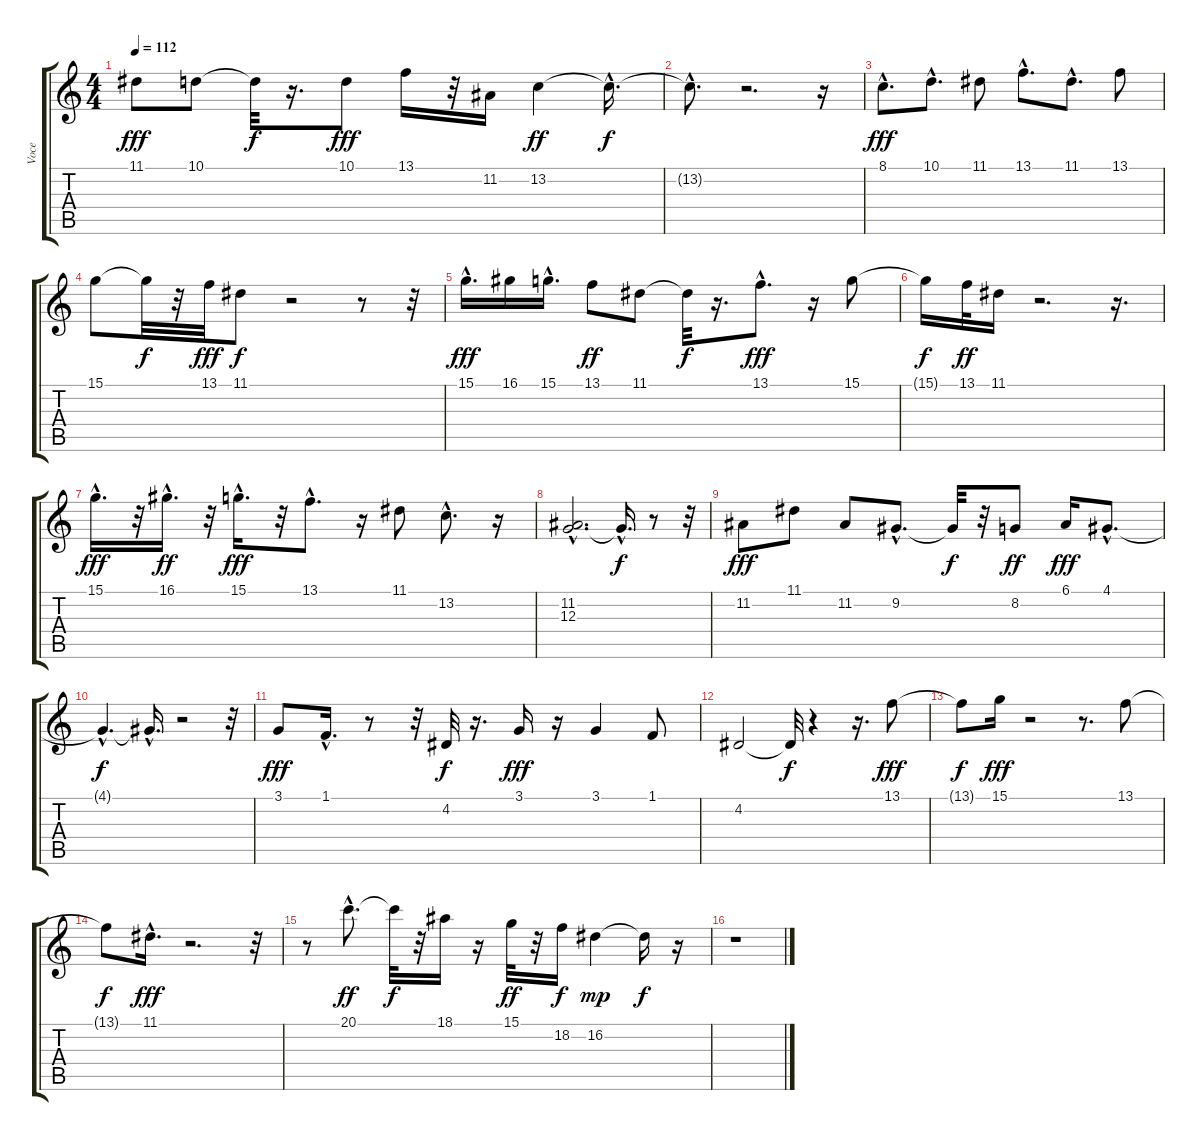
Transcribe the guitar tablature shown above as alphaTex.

\track ("Voce" "Voce") {instrument panflute}
\staff {score tabs}
\tuning (E4 B3 G3 D3 A2 E2) {hide}
\ts (4 4)
\tempo 112
\clef g2
\ks c
11.1.8{dy fff} 10.1.8 10.1{t}.32{dy f} r.16{d} 10.1.8{dy fff} 13.1.16 r.32 11.2.16 13.2.4{dy ff} 13.2{hac t}.16{d dy f} |
13.2{hac t}.8{d} r.2{d} r.16 |
8.1{hac}.8{d dy fff} 10.1{hac}.8{d} 11.1.8 13.1{hac}.8{d} 11.1{hac}.8{d} 13.1.8 |
15.1.8 15.1{t}.32{dy f} r.32 13.1.32{dy fff} 11.1.8{dy f} r.2 r.8 r.32 |
15.1{hac}.16{d dy fff} 16.1.16 15.1{hac}.16{d} 13.1.8{dy ff} 11.1.8 11.1{t}.32{dy f} r.16{d} 13.1{hac}.8{d dy fff} r.16 15.1.8 |
15.1{t}.16{dy f} 13.1.32{dy ff} 11.1.16 r.2{d} r.16{d} |
15.1{hac}.16{d dy fff} r.32 16.1{hac}.16{d dy ff} r.32 15.1{hac}.16{d dy fff} r.32 13.1{hac}.8{d} r.16 11.1.8 13.2{hac}.8{d} r.16 |
(11.2 12.3{hac}).2{d} 12.3{hac t}.16{d dy f} r.8 r.32 |
11.2.8{dy fff} 11.1.8 11.2.8 9.2{hac}.8{d} 9.2{t}.32{dy f} r.32 8.2.8{dy ff} 6.1.16{dy fff} 4.1{hac}.8{d} |
4.1{hac t}.4{d dy f} 4.1{hac t}.16{d} r.2 r.32 |
3.1.8{dy fff} 1.1{hac}.16{d} r.8 r.32 4.2.32{dy f} r.16{d} 3.1.16{dy fff} r.16 3.1.4 1.1.8 |
4.2.2 4.2{t}.32{dy f} r.4 r.16{d} 13.1.8{dy fff} |
13.1{t}.8{dy f} 15.1.16{dy fff} r.2 r.8{d} 13.1.8 |
13.1{t}.8{dy f} 11.1{hac}.16{d dy fff} r.2{d} r.32 |
r.8 20.1{hac}.8{d dy ff} 20.1{t}.32{dy f} r.32 18.1.16 r.16 15.1.32{dy ff} r.32 18.2.16{dy f} 16.2.4{dy mp} 16.2{t}.16{dy f} r.16 |
r.1
